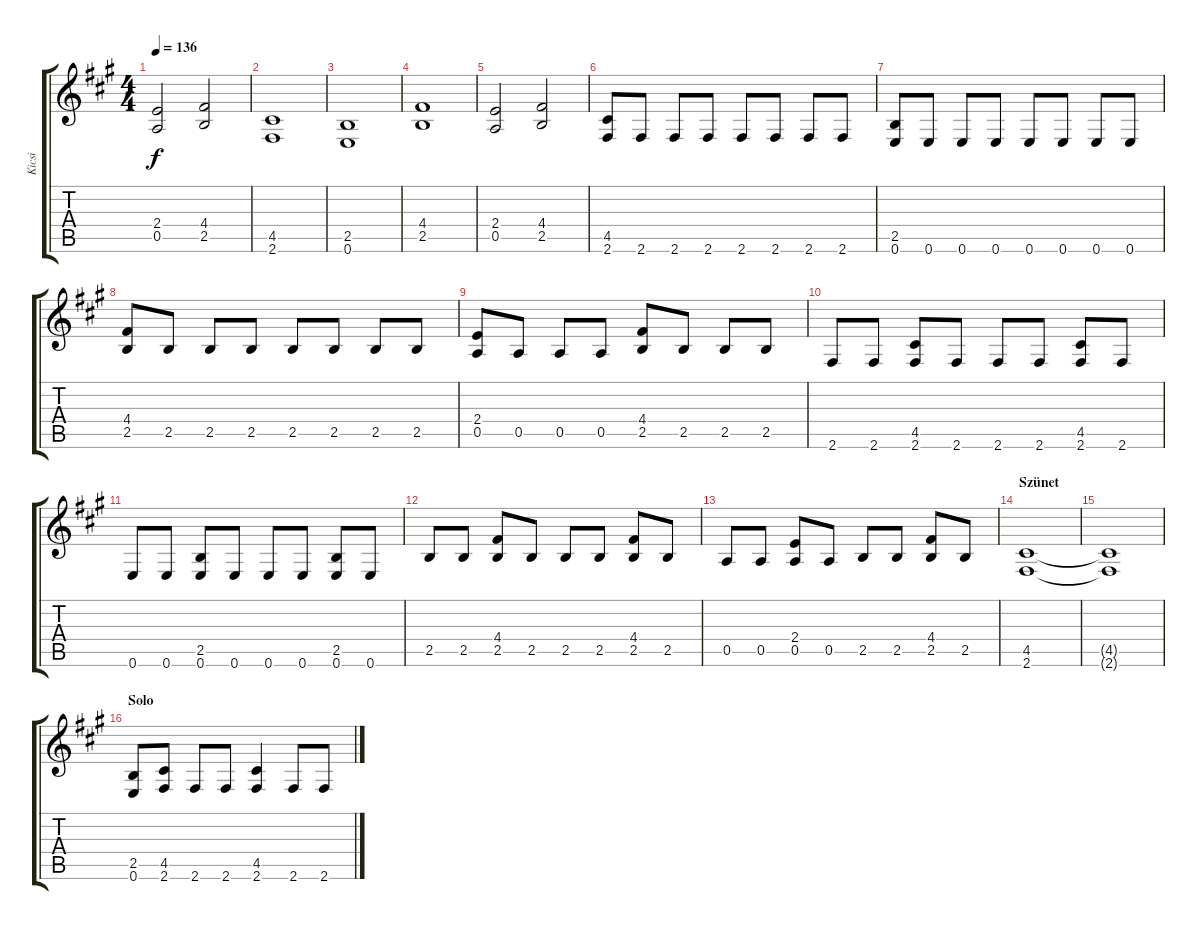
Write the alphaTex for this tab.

\track ("Kicsi" "Kicsi") {instrument distortionguitar}
\staff {score tabs}
\tuning (E4 B3 G3 D3 A2 E2) {hide}
\ts (4 4)
\tempo 136
\clef g2
\ks f#minor
(2.4 0.5).2{dy f} (4.4 2.5).2 |
(4.5 2.6).1 |
(2.5 0.6).1 |
(4.4 2.5).1 |
(2.4 0.5).2 (4.4 2.5).2 |
(4.5 2.6).8 2.6.8 2.6.8 2.6.8 2.6.8 2.6.8 2.6.8 2.6.8 |
(2.5 0.6).8 0.6.8 0.6.8 0.6.8 0.6.8 0.6.8 0.6.8 0.6.8 |
(4.4 2.5).8 2.5.8 2.5.8 2.5.8 2.5.8 2.5.8 2.5.8 2.5.8 |
(2.4 0.5).8 0.5.8 0.5.8 0.5.8 (4.4 2.5).8 2.5.8 2.5.8 2.5.8 |
2.6.8 2.6.8 (4.5 2.6).8 2.6.8 2.6.8 2.6.8 (4.5 2.6).8 2.6.8 |
0.6.8 0.6.8 (2.5 0.6).8 0.6.8 0.6.8 0.6.8 (2.5 0.6).8 0.6.8 |
2.5.8 2.5.8 (4.4 2.5).8 2.5.8 2.5.8 2.5.8 (4.4 2.5).8 2.5.8 |
0.5.8 0.5.8 (2.4 0.5).8 0.5.8 2.5.8 2.5.8 (4.4 2.5).8 2.5.8 |
\section ("" "Szünet")
(4.5 2.6).1 |
(4.5{t} 2.6{t}).1 |
\section ("" "Solo")
(2.5 0.6).8{volume 13} (4.5 2.6).8 2.6.8 2.6.8 (4.5 2.6).4 2.6.8 2.6.8
